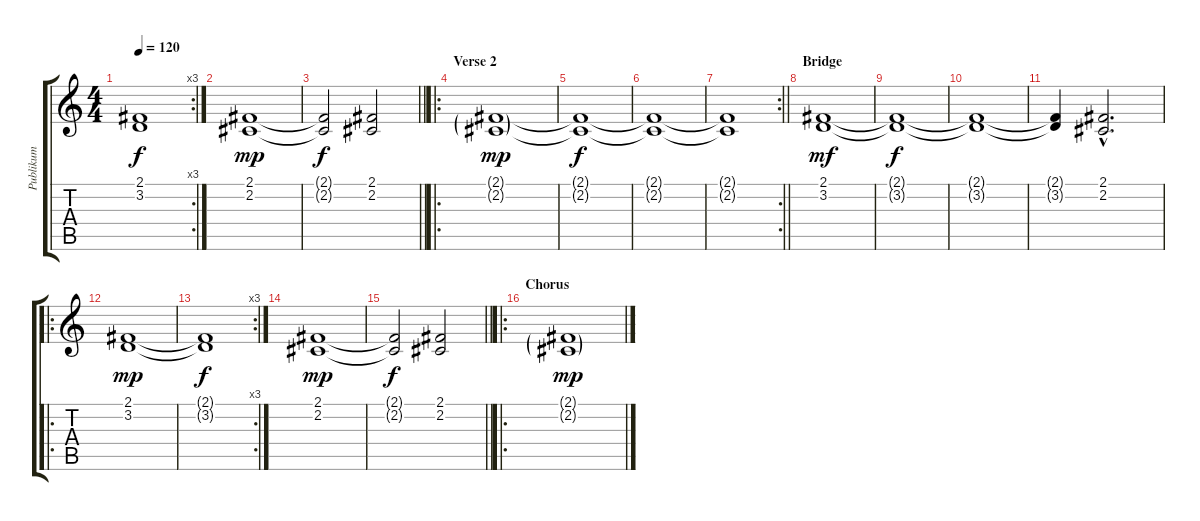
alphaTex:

\track ("Publikum" "Publikum") {instrument applause}
\staff {score tabs}
\tuning (E4 B3 G3 D3 A2 E2) {hide}
\rc 3
\ts (4 4)
\tempo 120
\clef g2
\ks c
(2.1{t} 3.2{t}).1{dy f} |
(2.1 2.2).1{dy mp} |
\barLineRight lightlight
(2.1{t} 2.2{t}).2{dy f} (2.1 2.2).2 |
\ro
\section ("" "Verse 2")
(2.1{g} 2.2{g}).1{dy mp} |
(2.1{t} 2.2{t}).1{dy f} |
(2.1{t} 2.2{t}).1 |
\rc 2
\barLineRight lightlight
(2.1{t} 2.2{t}).1 |
\section ("" "Bridge")
(2.1 3.2).1{dy mf} |
(2.1{t} 3.2{t}).1{dy f volume 5} |
(2.1{t} 3.2{t}).1 |
(2.1{t} 3.2{t}).4 (2.1{hac} 2.2{hac}).2{d volume 10} |
\ro
(2.1 3.2).1{dy mp} |
\rc 3
(2.1{t} 3.2{t}).1{dy f} |
(2.1 2.2).1{dy mp} |
\barLineRight lightlight
(2.1{t} 2.2{t}).2{dy f} (2.1 2.2).2 |
\ro
\section ("" "Chorus")
(2.1{g} 2.2{g}).1{dy mp}
